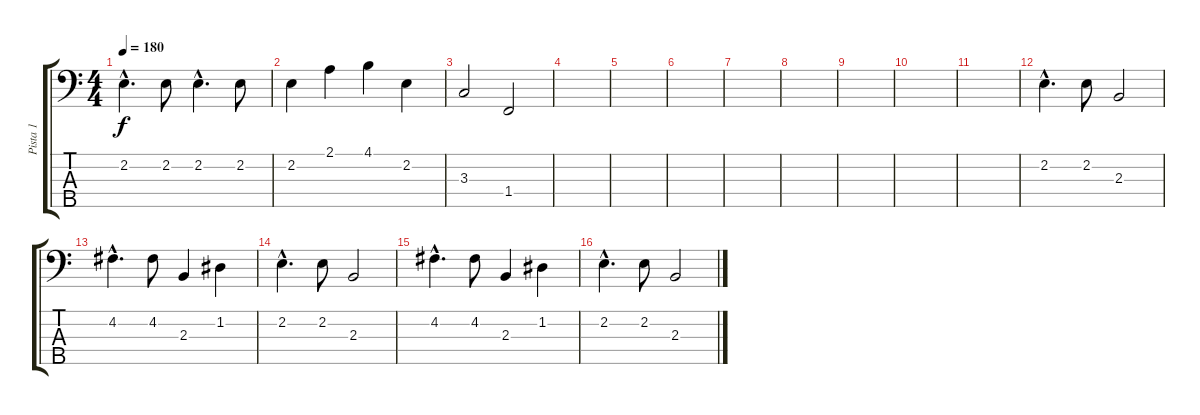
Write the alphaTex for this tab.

\track ("Pista 1" "Pista 1") {instrument acousticbass}
\staff {score tabs}
\tuning (G2 D2 A1 E1 B0) {hide}
\ts (4 4)
\tempo 180
\clef f4
\ks c
2.2{hac}.4{d dy f} 2.2.8 2.2{hac}.4{d} 2.2.8 |
2.2.4 2.1.4 4.1.4 2.2.4 |
3.3.2 1.4.2 |
|
|
|
|
|
|
|
|
2.2{hac}.4{d} 2.2.8 2.3.2 |
4.2{hac}.4{d} 4.2.8 2.3.4 1.2.4 |
2.2{hac}.4{d} 2.2.8 2.3.2 |
4.2{hac}.4{d} 4.2.8 2.3.4 1.2.4 |
2.2{hac}.4{d} 2.2.8 2.3.2
